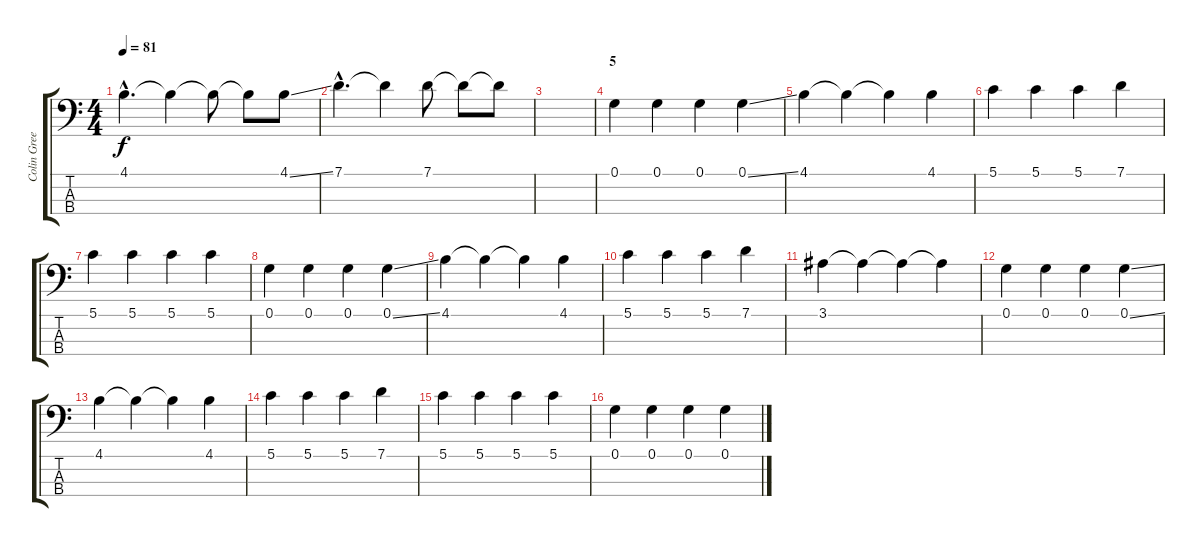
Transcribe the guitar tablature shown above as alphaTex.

\track ("Colin Greenwood (Basse)" "Colin Gree") {instrument electricbassfinger}
\staff {score tabs}
\tuning (G2 D2 A1 E1) {hide}
\ts (4 4)
\tempo 81
\clef f4
\ks c
4.1{hac}.4{d dy f} 4.1{t}.4 4.1{t}.8 4.1{t}.8 4.1{ss}.8 |
7.1{hac}.4{d} 7.1{t}.4 7.1.8 7.1{t}.8 7.1{t}.8 |
|
\section ("" "5")
0.1.4 0.1.4 0.1.4 0.1{ss}.4 |
4.1.4 4.1{t}.4 4.1{t}.4 4.1.4 |
5.1.4 5.1.4 5.1.4 7.1.4 |
5.1.4 5.1.4 5.1.4 5.1.4 |
0.1.4 0.1.4 0.1.4 0.1{ss}.4 |
4.1.4 4.1{t}.4 4.1{t}.4 4.1.4 |
5.1.4 5.1.4 5.1.4 7.1.4 |
3.1.4 3.1{t}.4 3.1{t}.4 3.1{t}.4 |
0.1.4 0.1.4 0.1.4 0.1{ss}.4 |
4.1.4 4.1{t}.4 4.1{t}.4 4.1.4 |
5.1.4 5.1.4 5.1.4 7.1.4 |
5.1.4 5.1.4 5.1.4 5.1.4 |
0.1.4 0.1.4 0.1.4 0.1{ss}.4
